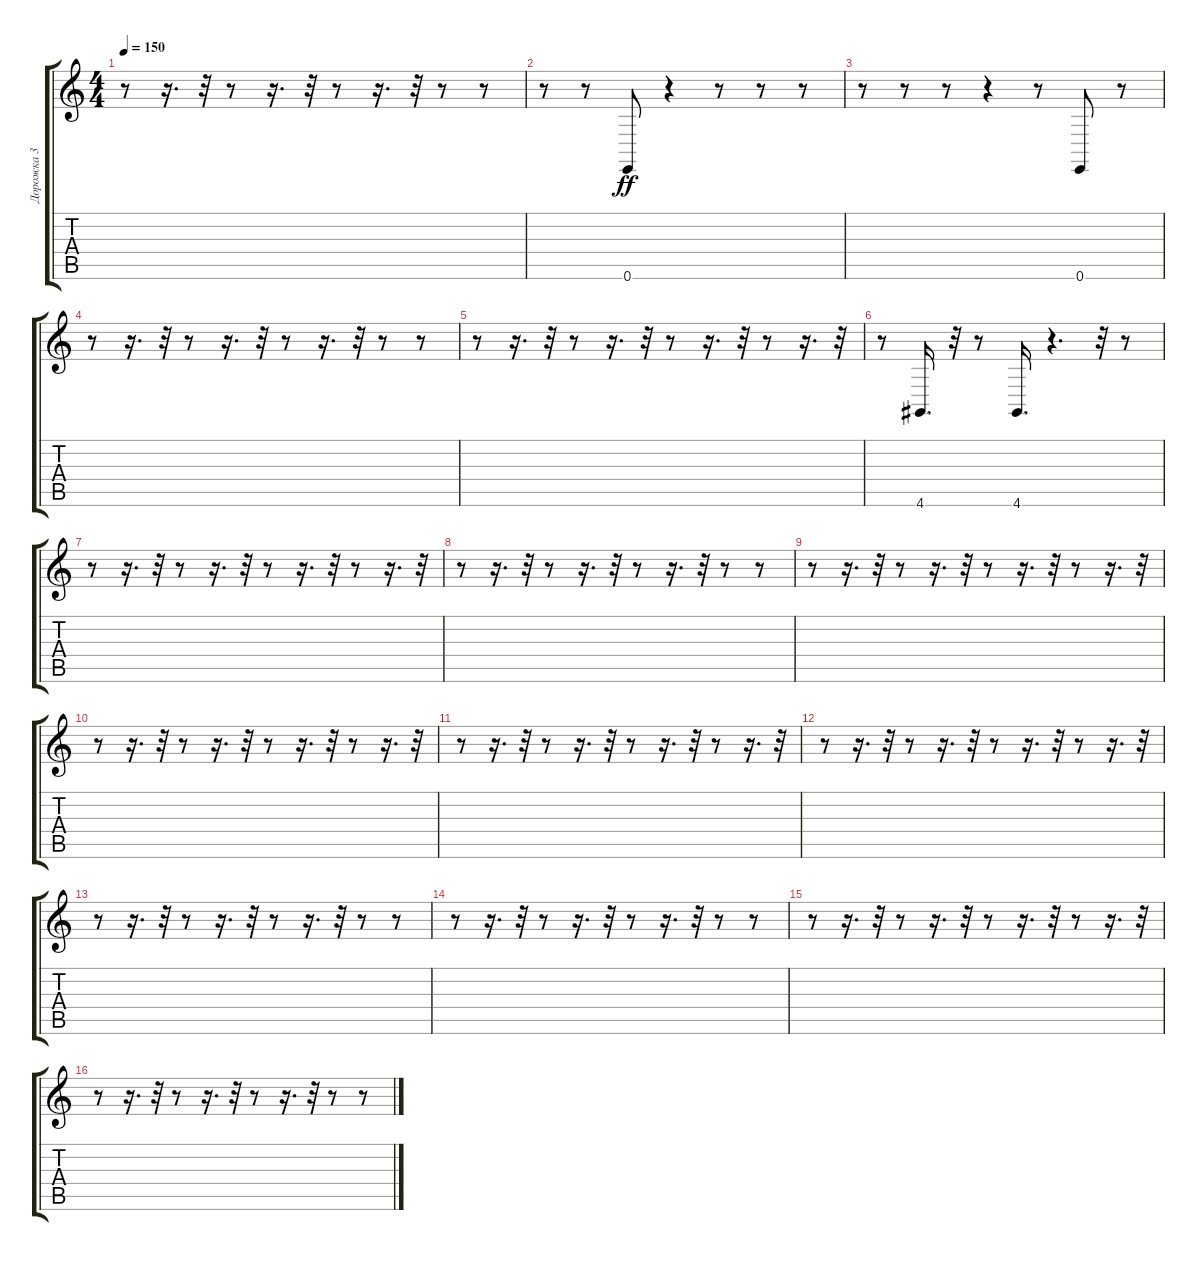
\track ("Дорожка 3" "Дорожка 3") {instrument acousticgrandpiano}
\staff {score tabs}
\tuning (E4 B3 G3 D3 A2 E2) {hide}
\ts (4 4)
\tempo 150
\clef g2
\ks c
r.8{dy ff} r.16{d} r.32 r.8 r.16{d} r.32 r.8 r.16{d} r.32 r.8 r.8 |
r.8 r.8 0.6.8 r.4 r.8 r.8 r.8 |
r.8 r.8 r.8 r.4 r.8 0.6.8 r.8 |
r.8 r.16{d} r.32 r.8 r.16{d} r.32 r.8 r.16{d} r.32 r.8 r.8 |
r.8 r.16{d} r.32 r.8 r.16{d} r.32 r.8 r.16{d} r.32 r.8 r.16{d} r.32 |
r.8 4.6.16{d} r.32 r.8 4.6.16{d} r.4{d} r.32 r.8 |
r.8 r.16{d} r.32 r.8 r.16{d} r.32 r.8 r.16{d} r.32 r.8 r.16{d} r.32 |
r.8 r.16{d} r.32 r.8 r.16{d} r.32 r.8 r.16{d} r.32 r.8 r.8 |
r.8 r.16{d} r.32 r.8 r.16{d} r.32 r.8 r.16{d} r.32 r.8 r.16{d} r.32 |
r.8 r.16{d} r.32 r.8 r.16{d} r.32 r.8 r.16{d} r.32 r.8 r.16{d} r.32 |
r.8 r.16{d} r.32 r.8 r.16{d} r.32 r.8 r.16{d} r.32 r.8 r.16{d} r.32 |
r.8 r.16{d} r.32 r.8 r.16{d} r.32 r.8 r.16{d} r.32 r.8 r.16{d} r.32 |
r.8 r.16{d} r.32 r.8 r.16{d} r.32 r.8 r.16{d} r.32 r.8 r.8 |
r.8 r.16{d} r.32 r.8 r.16{d} r.32 r.8 r.16{d} r.32 r.8 r.8 |
r.8 r.16{d} r.32 r.8 r.16{d} r.32 r.8 r.16{d} r.32 r.8 r.16{d} r.32 |
r.8 r.16{d} r.32 r.8 r.16{d} r.32 r.8 r.16{d} r.32 r.8 r.8
